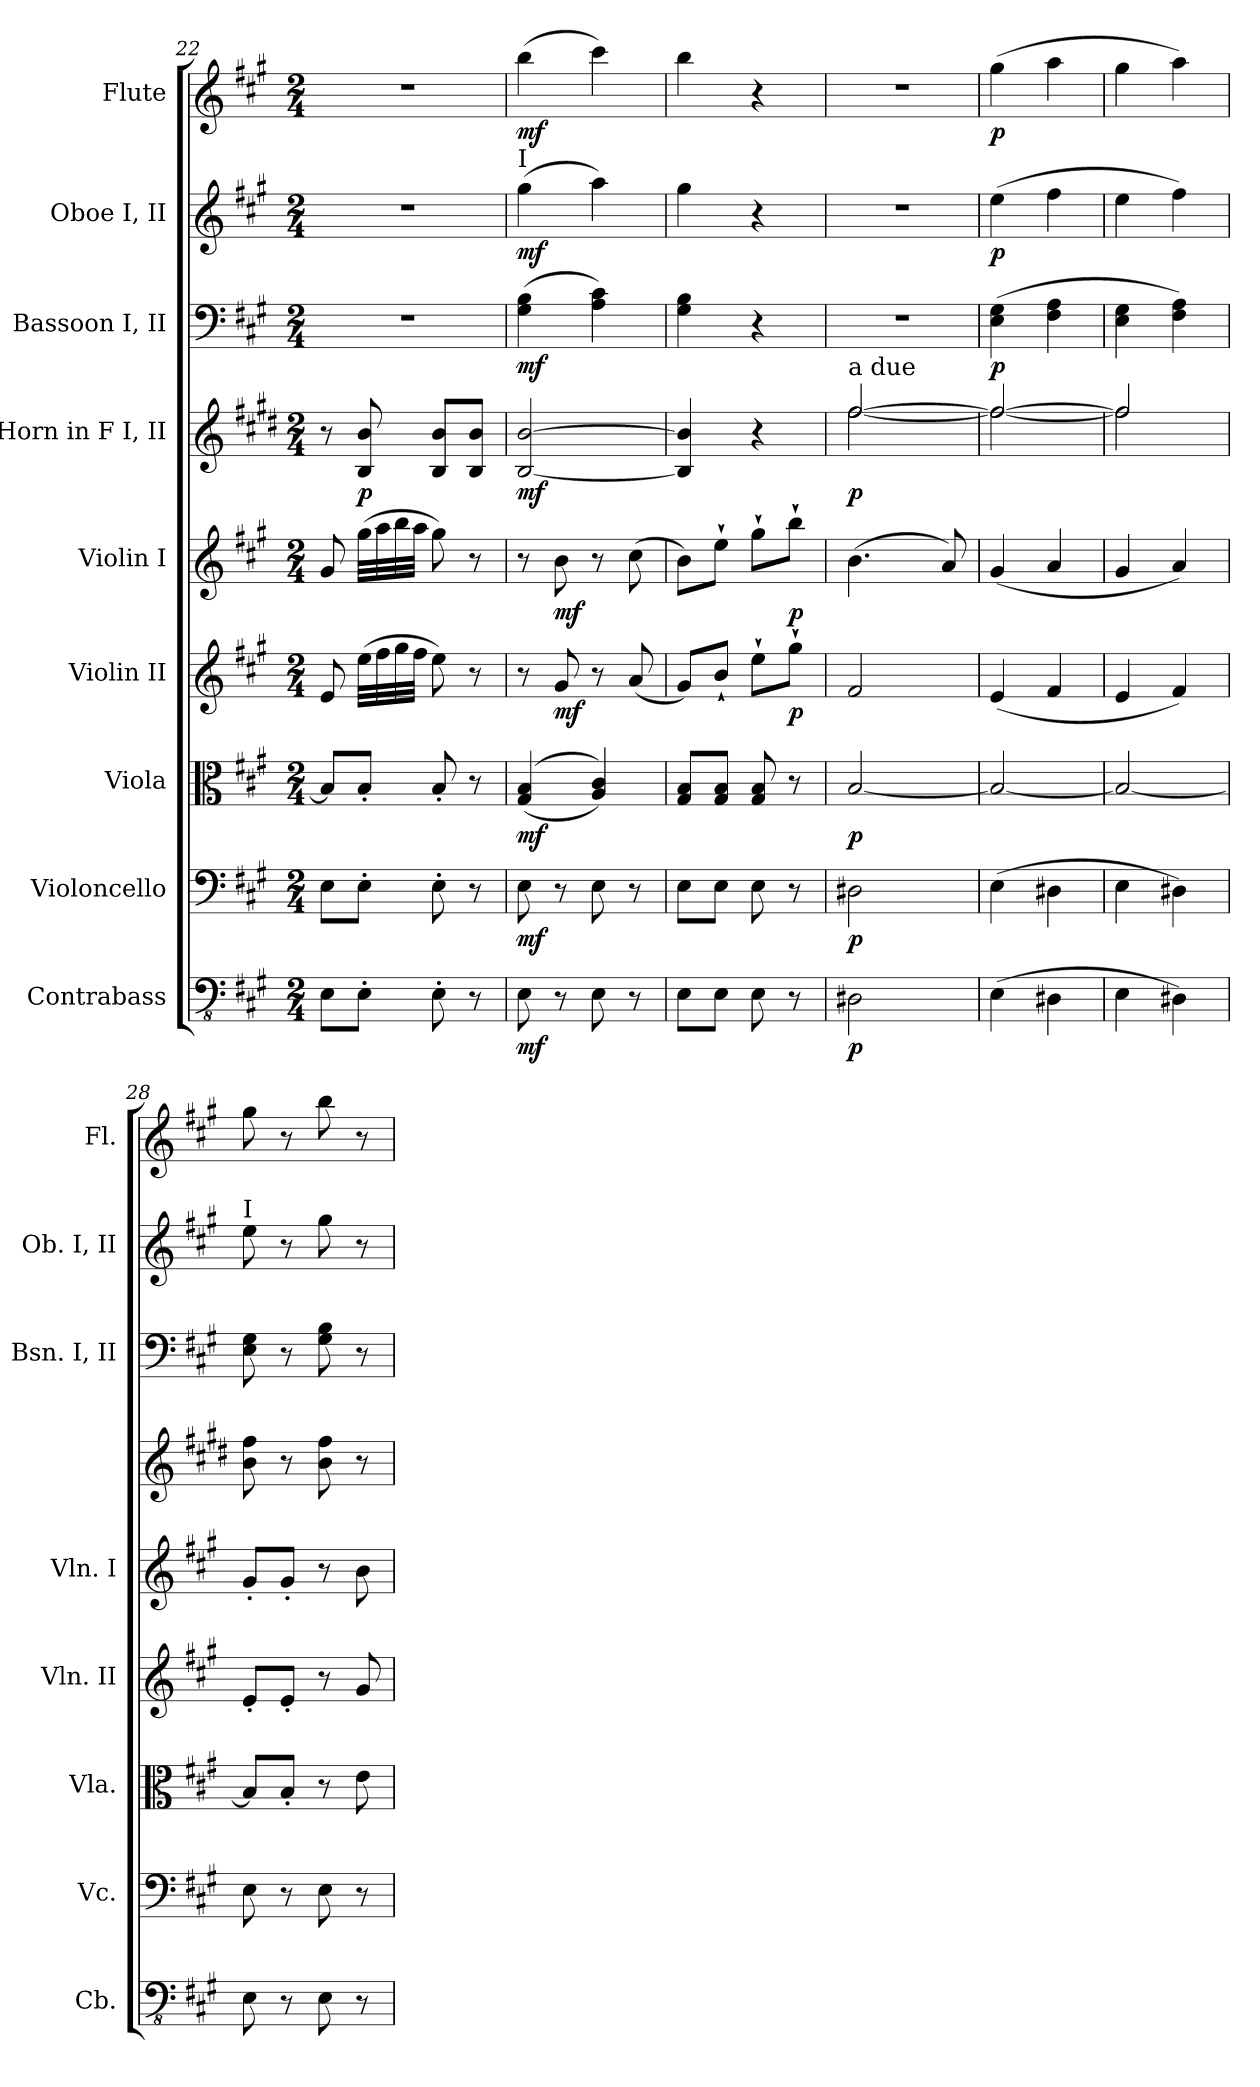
**kern	**dynam	**kern	**dynam	**kern	**dynam	**kern	**dynam	**kern	**dynam	**kern	**dynam	**kern	**dynam	**kern	**dynam	**kern	**dynam
*part9	*part9	*part8	*part8	*part7	*part7	*part6	*part6	*part5	*part5	*part4	*part4	*part3	*part3	*part2	*part2	*part1	*part1
*staff9	*staff9	*staff8	*staff8	*staff7	*staff7	*staff6	*staff6	*staff5	*staff5	*staff4	*staff4	*staff3	*staff3	*staff2	*staff2	*staff1	*staff1
*I"Contrabass	*	*I"Violoncello	*	*I"Viola	*	*I"Violin II	*	*I"Violin I	*	*I"Horn in F I, II	*	*I"Bassoon I, II	*	*I"Oboe I, II	*	*I"Flute	*
*I'Cb.	*	*I'Vc.	*	*I'Vla.	*	*I'Vln. II	*	*I'Vln. I	*	*	*	*I'Bsn. I, II	*	*I'Ob. I, II	*	*I'Fl.	*
*clefFv4	*	*clefF4	*	*clefC3	*	*clefG2	*	*clefG2	*	*clefG2	*	*clefF4	*	*clefG2	*	*clefG2	*
*	*	*	*	*	*	*	*	*	*	*ITrd4c7	*	*	*	*	*	*	*
*k[f#c#g#]	*	*k[f#c#g#]	*	*k[f#c#g#]	*	*k[f#c#g#]	*	*k[f#c#g#]	*	*k[f#c#g#]	*	*k[f#c#g#]	*	*k[f#c#g#]	*	*k[f#c#g#]	*
*M2/4	*	*M2/4	*	*M2/4	*	*M2/4	*	*M2/4	*	*M2/4	*	*M2/4	*	*M2/4	*	*M2/4	*
=22	=22	=22	=22	=22	=22	=22	=22	=22	=22	=22	=22	=22	=22	=22	=22	=22	=22
8EE\L	.	8E\L	.	8B/L]	.	8e/	.	8g#/	.	8r	.	2r	.	2r	.	2r	.
!	!	!	!	!	!	!	!	!	!	!	!LO:DY:b	!	!	!	!	!	!
8EE'\J	.	8E'\J	.	8B'/J	.	(>32ee\LLL	.	(>32gg#\LLL	.	8E/ 8e/	p	.	.	.	.	.	.
.	.	.	.	.	.	32ff#\	.	32aa\	.	.	.	.	.	.	.	.	.
.	.	.	.	.	.	32gg#\	.	32bb\	.	.	.	.	.	.	.	.	.
.	.	.	.	.	.	32ff#\JJJ	.	32aa\JJJ	.	.	.	.	.	.	.	.	.
8EE'\	.	8E'\	.	8B'/	.	8ee\)	.	8gg#\)	.	8E/ 8e/L	.	.	.	.	.	.	.
8r	.	8r	.	8r	.	8r	.	8r	.	8E/ 8e/J	.	.	.	.	.	.	.
=23	=23	=23	=23	=23	=23	=23	=23	=23	=23	=23	=23	=23	=23	=23	=23	=23	=23
!	!	!	!	!	!	!	!	!	!	!	!	!	!	!LO:TX:a:t=I	!	!	!
!	!LO:DY:b	!	!LO:DY:b	!	!LO:DY:b	!	!	!	!	!	!LO:DY:b	!	!LO:DY:b	!	!LO:DY:b	!	!LO:DY:b
8EE\	mf	8E\	mf	(>(<4G#/ 4B/	mf	8r	.	8r	.	[2E/ [2e/	mf	(>4G#\ 4B\	mf	(>4gg#\	mf	(>4bb\	mf
!	!	!	!	!	!	!	!LO:DY:b	!	!LO:DY:b	!	!	!	!	!	!	!	!
8r	.	8r	.	.	.	8g#/	mf	8b\	mf	.	.	.	.	.	.	.	.
8EE\	.	8E\	.	4A/ 4c#/))	.	8r	.	8r	.	.	.	4A\ 4c#\)	.	4aa\)	.	4ccc#\)	.
8r	.	8r	.	.	.	(<8a/	.	(>8cc#\	.	.	.	.	.	.	.	.	.
!!LO:PB:g=z
=24	=24	=24	=24	=24	=24	=24	=24	=24	=24	=24	=24	=24	=24	=24	=24	=24	=24
8EE\L	.	8E\L	.	8G#/ 8B/L	.	8g#/L)	.	8b\L)	.	4E/] 4e/]	.	4G#\ 4B\	.	4gg#\	.	4bb\	.
8EE\J	.	8E\J	.	8G#/ 8B/J	.	8b`/J	.	8ee`\J	.	.	.	.	.	.	.	.	.
8EE\	.	8E\	.	8G#/ 8B/	.	8ee`\L	.	8gg#`\L	.	4r	.	4r	.	4r	.	4r	.
!	!	!	!	!	!	!	!LO:DY:b	!	!LO:DY:b	!	!	!	!	!	!	!	!
8r	.	8r	.	8r	.	8gg#`\J	p	8bb`\J	p	.	.	.	.	.	.	.	.
=25	=25	=25	=25	=25	=25	=25	=25	=25	=25	=25	=25	=25	=25	=25	=25	=25	=25
*	*	*	*	*	*	*	*	*	*	*^	*	*	*	*	*	*	*
!	!	!	!	!	!	!	!	!	!	!LO:TX:a:t=a due	!	!	!	!	!	!	!	!
!	!LO:DY:b	!	!LO:DY:b	!	!LO:DY:b	!	!	!	!	!	!	!LO:DY:b	!	!	!	!	!	!
*	*	*	*	*	*	*	*	*	*	*	*	*	*	*	*	*	*^	*
2DD#X\	p	2D#X\	p	[2B/	p	2f#/	.	(>4.b\	.	[2b/	[2b\	p	2r	.	2r	.	2r	4ryy	.
*	*	*	*	*	*	*	*	*	*	*	*	*	*	*	*	*	*MM54	*	*
.	.	.	.	.	.	.	.	.	.	.	.	.	.	.	.	.	.	4ryy	.
.	.	.	.	.	.	.	.	8a/)	.	.	.	.	.	.	.	.	.	.	.
=26	=26	=26	=26	=26	=26	=26	=26	=26	=26	=26	=26	=26	=26	=26	=26	=26	=26	=26	=26
!	!	!	!	!	!	!	!	!	!	!	!	!	!	!LO:DY:b	!	!LO:DY:b	!	!	!LO:DY:b
*	*	*	*	*	*	*	*	*	*	*	*	*	*	*	*	*	*v	*v	*
(>4EE\	.	(>4E\	.	2B/_	.	(<4e/	.	(<4g#/	.	2b/_	2b\_	.	(>4E\ 4G#\	p	(>4ee\	p	(>4gg#\	p
*	*	*	*	*	*	*	*	*	*	*	*	*	*	*	*	*	*MM52	*
4DD#X\	.	4D#X\	.	.	.	4f#/	.	4a/	.	.	.	.	4F#\ 4A\	.	4ff#\	.	4aa\	.
=27	=27	=27	=27	=27	=27	=27	=27	=27	=27	=27	=27	=27	=27	=27	=27	=27	=27	=27
4EE\	.	4E\	.	2B/_	.	4e/	.	4g#/	.	2b/]	2b\]	.	4E\ 4G#\	.	4ee\	.	4gg#\	.
4DD#X\)	.	4D#X\)	.	.	.	4f#/)	.	4a/)	.	.	.	.	4F#\ 4A\)	.	4ff#\)	.	4aa\)	.
*	*	*	*	*	*	*	*	*	*	*v	*v	*	*	*	*	*	*	*
=28	=28	=28	=28	=28	=28	=28	=28	=28	=28	=28	=28	=28	=28	=28	=28	=28	=28
!	!	!	!	!	!	!	!	!	!	!	!	!	!	!LO:TX:a:t=I	!	!	!
8EE\	.	8E\	.	8B/L]	.	8e'/L	.	8g#'/L	.	8e\ 8b\	.	8E\ 8G#\	.	8ee\	.	8gg#\	.
8r	.	8r	.	8B'/J	.	8e'/J	.	8g#'/J	.	8r	.	8r	.	8r	.	8r	.
8EE\	.	8E\	.	8r	.	8r	.	8r	.	8e\ 8b\	.	8G#\ 8B\	.	8gg#\	.	8bb\	.
8r	.	8r	.	8e\	.	8g#/	.	8b\	.	8r	.	8r	.	8r	.	8r	.
=	=	=	=	=	=	=	=	=	=	=	=	=	=	=	=	=	=
*-	*-	*-	*-	*-	*-	*-	*-	*-	*-	*-	*-	*-	*-	*-	*-	*-	*-
